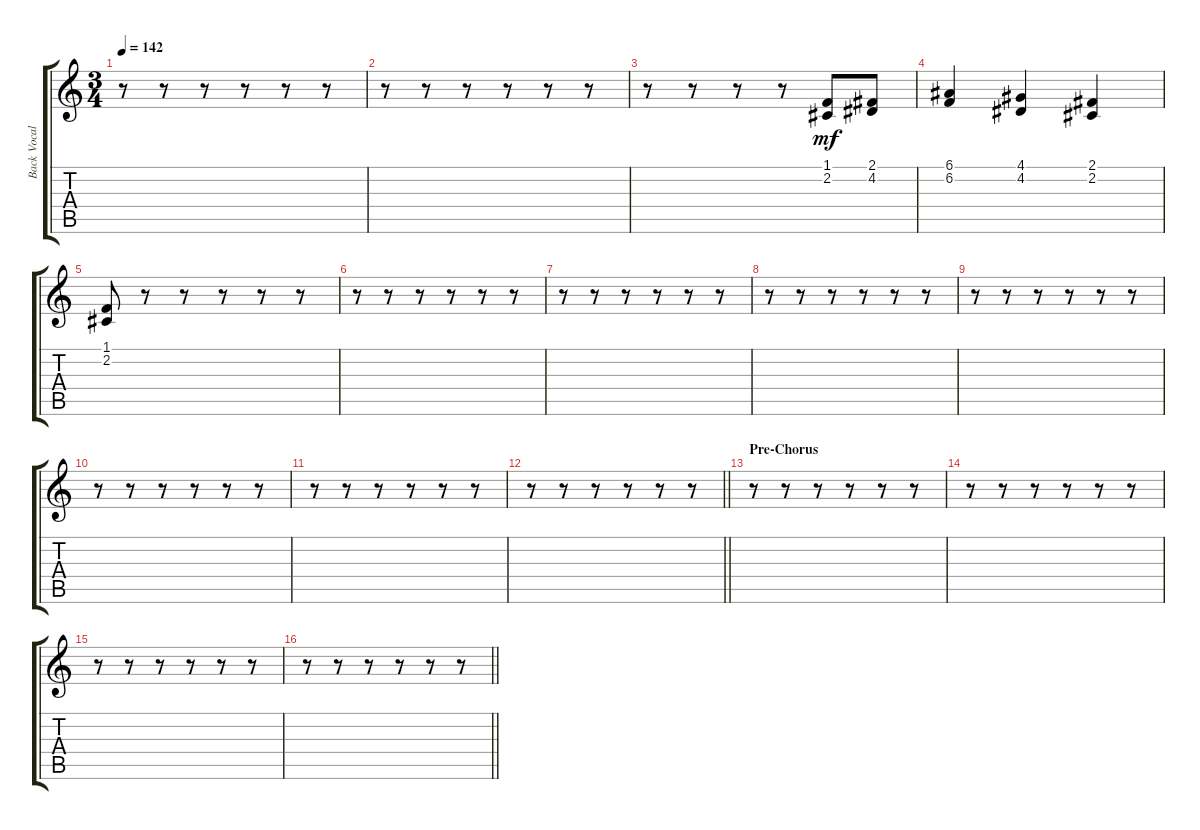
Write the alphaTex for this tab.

\track ("Back Vocal" "Back Vocal") {instrument altosax}
\staff {score tabs}
\tuning (E4 B3 G3 D3 A2 E2) {hide}
\ts (3 4)
\tempo 142
\clef g2
\ks c
r.8{dy mf} r.8 r.8 r.8 r.8 r.8 |
r.8 r.8 r.8 r.8 r.8 r.8 |
r.8 r.8 r.8 r.8 (1.1 2.2).8 (2.1 4.2).8 |
(6.1 6.2).4 (4.1 4.2).4 (2.1 2.2).4 |
(1.1 2.2).8 r.8 r.8 r.8 r.8 r.8 |
r.8 r.8 r.8 r.8 r.8 r.8 |
r.8 r.8 r.8 r.8 r.8 r.8 |
r.8 r.8 r.8 r.8 r.8 r.8 |
r.8 r.8 r.8 r.8 r.8 r.8 |
r.8 r.8 r.8 r.8 r.8 r.8 |
r.8 r.8 r.8 r.8 r.8 r.8 |
\barLineRight lightlight
r.8 r.8 r.8 r.8 r.8 r.8 |
\section ("" "Pre-Chorus")
r.8 r.8 r.8 r.8 r.8 r.8 |
r.8 r.8 r.8 r.8 r.8 r.8 |
r.8 r.8 r.8 r.8 r.8 r.8 |
\barLineRight lightlight
r.8 r.8 r.8 r.8 r.8 r.8
